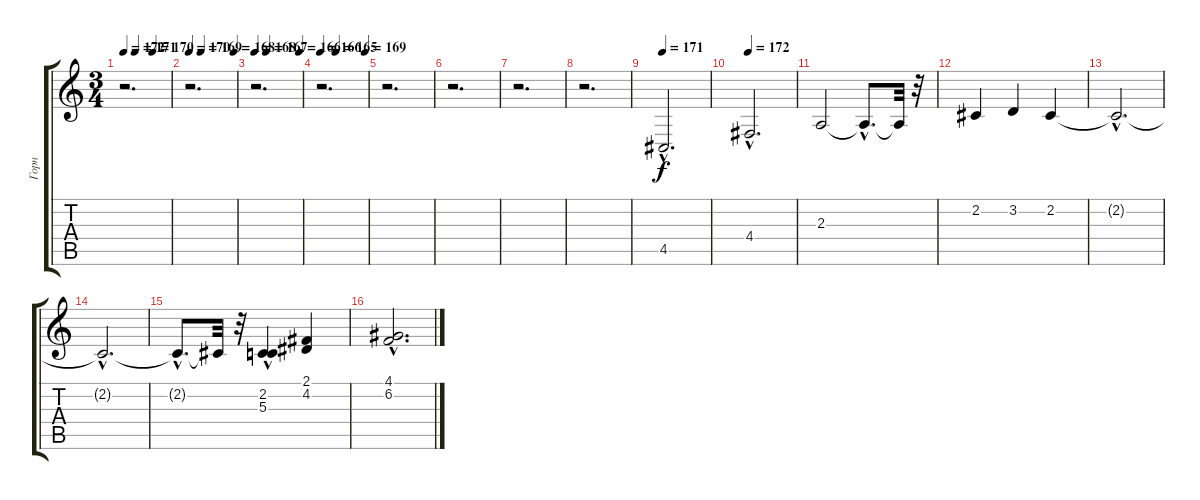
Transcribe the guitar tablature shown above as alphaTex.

\track ("Горн" "Горн") {instrument frenchhorn}
\staff {score tabs}
\tuning (E4 B3 G3 D3 A2 E2) {hide}
\ts (3 4)
\tempo 172
\tempo (171 0.25)
\tempo (170 0.625)
\clef g2
\ks c
r.2{d dy f} |
\tempo 170
\tempo (169 0.25)
\tempo (168 0.9583333333333334)
r.2{d} |
\tempo 168
\tempo (167 0.25)
\tempo (166 0.9583333333333334)
r.2{d} |
\tempo 166
\tempo (165 0.3333333333333333)
\tempo (169 0.9583333333333334)
r.2{d} |
r.2{d} |
r.2{d} |
r.2{d} |
r.2{d} |
\tempo 171
4.5{hac}.2{d} |
\tempo 172
4.4{hac}.2{d} |
2.3.2 2.3{hac t}.8{d} 2.3{t}.32 r.32 |
2.2.4 3.2.4 2.2.4 |
2.2{hac t}.2{d} |
2.2{hac t}.2{d} |
2.2{hac t}.8{d} 2.2{t}.32 r.32 (2.2 5.3{hac}).4 (2.1 4.2).4 |
(4.1{hac} 6.2{hac}).2{d}
